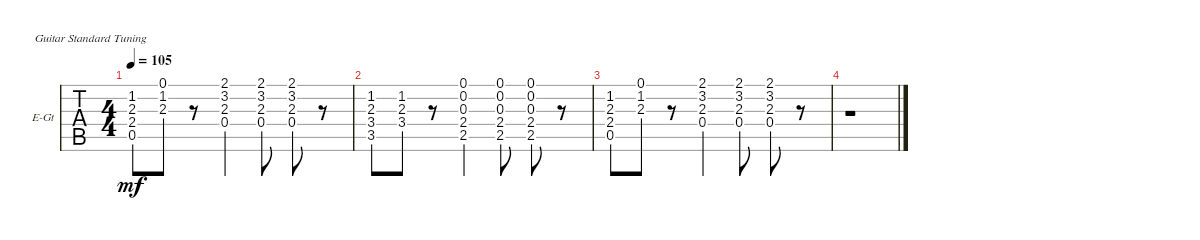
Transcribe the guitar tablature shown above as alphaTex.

\defaultSystemsLayout 4
\bracketExtendMode groupsimilarinstruments
\firstSystemTrackNameOrientation horizontal
\otherSystemsTrackNameOrientation horizontal
\chordDiagramsInScore
\track ("Guitar 2" "E-Gt") {instrument electricguitarclean}
\staff {tabs}
\tuning (E4 B3 G3 D3 A2 E2)
\ts (4 4)
\tempo 105
\clef g2
\ks c
(1.2 0.5 2.3 2.4).8{dy mf} (0.1 1.2 2.3).8 r.8 (0.4 2.3 3.2 2.1).4 (0.4 2.3 3.2 2.1).8 (0.4 2.3 3.2 2.1).8 r.8 |
(3.5 3.4 2.3 1.2).8 (1.2 2.3 3.4).8 r.8 (2.5 2.4 0.3 0.2 0.1).4 (2.5 2.4 0.3 0.2 0.1).8 (2.5 2.4 0.3 0.2 0.1).8 r.8 |
(1.2 0.5 2.3 2.4).8 (0.1 1.2 2.3).8 r.8 (0.4 2.3 3.2 2.1).4 (0.4 2.3 3.2 2.1).8 (0.4 2.3 3.2 2.1).8 r.8 |
r.1
